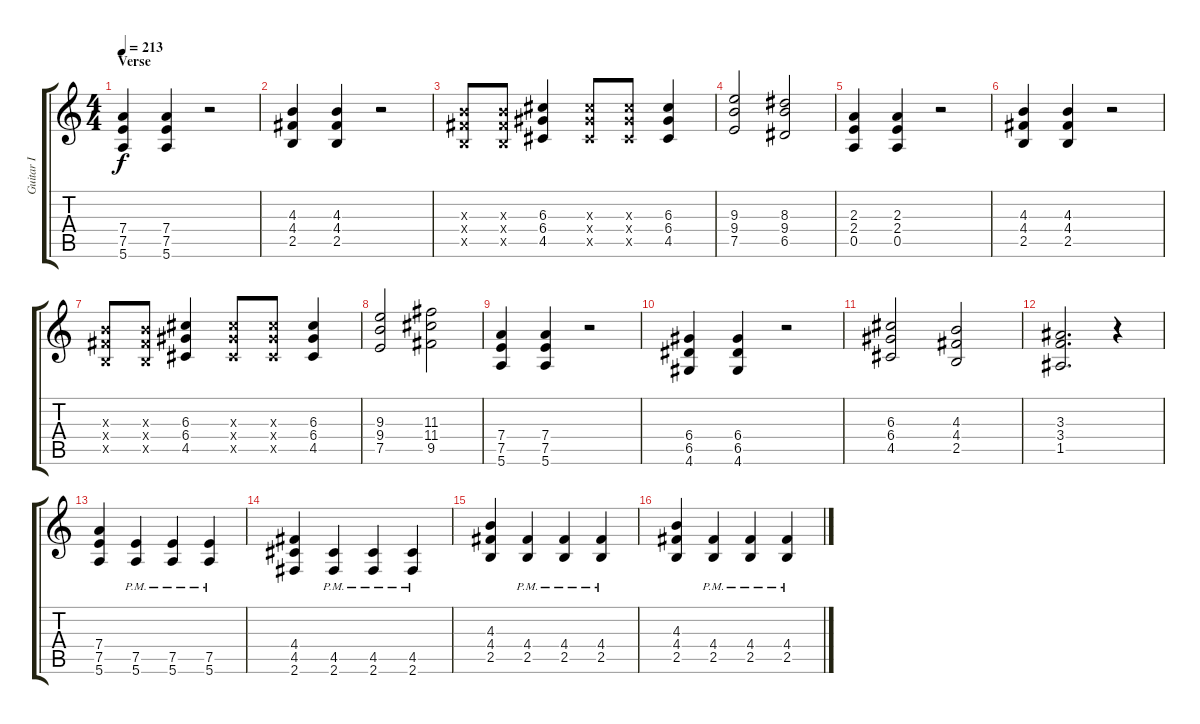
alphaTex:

\track ("Guitar I" "Guitar I") {instrument overdrivenguitar}
\staff {score tabs}
\tuning (E4 B3 G3 D3 A2 E2) {hide}
\ts (4 4)
\section ("" "Verse")
\tempo 213
\clef g2
\ks c
(7.4 7.5 5.6).4{dy f} (7.4 7.5 5.6).4 r.2 |
(4.3 4.4 2.5).4 (4.3 4.4 2.5).4 r.2 |
(4.3{x} 4.4{x} 2.5{x}).8 (4.3{x} 4.4{x} 2.5{x}).8 (6.3 6.4 4.5).4 (6.3{x} 6.4{x} 4.5{x}).8 (6.3{x} 6.4{x} 4.5{x}).8 (6.3 6.4 4.5).4 |
(9.3 9.4 7.5).2 (8.3 9.4 6.5).2 |
(2.3 2.4 0.5).4 (2.3 2.4 0.5).4 r.2 |
(4.3 4.4 2.5).4 (4.3 4.4 2.5).4 r.2 |
(4.3{x} 4.4{x} 2.5{x}).8 (4.3{x} 4.4{x} 2.5{x}).8 (6.3 6.4 4.5).4 (6.3{x} 6.4{x} 4.5{x}).8 (6.3{x} 6.4{x} 4.5{x}).8 (6.3 6.4 4.5).4 |
(9.3 9.4 7.5).2 (11.3 11.4 9.5).2 |
(7.4 7.5 5.6).4 (7.4 7.5 5.6).4 r.2 |
(6.4 6.5 4.6).4 (6.4 6.5 4.6).4 r.2 |
(6.3 6.4 4.5).2 (4.3 4.4 2.5).2 |
(3.3 3.4 1.5).2{d} r.4 |
(7.4 7.5 5.6).4 (7.5{pm} 5.6{pm}).4 (7.5{pm} 5.6{pm}).4 (7.5{pm} 5.6{pm}).4 |
(4.4 4.5 2.6).4 (4.5{pm} 2.6{pm}).4 (4.5{pm} 2.6).4 (4.5{pm} 2.6{pm}).4 |
(4.3 4.4 2.5).4 (4.4{pm} 2.5{pm}).4 (4.4{pm} 2.5{pm}).4 (4.4{pm} 2.5{pm}).4 |
(4.3 4.4 2.5).4 (4.4{pm} 2.5{pm}).4 (4.4{pm} 2.5{pm}).4 (4.4{pm} 2.5{pm}).4
